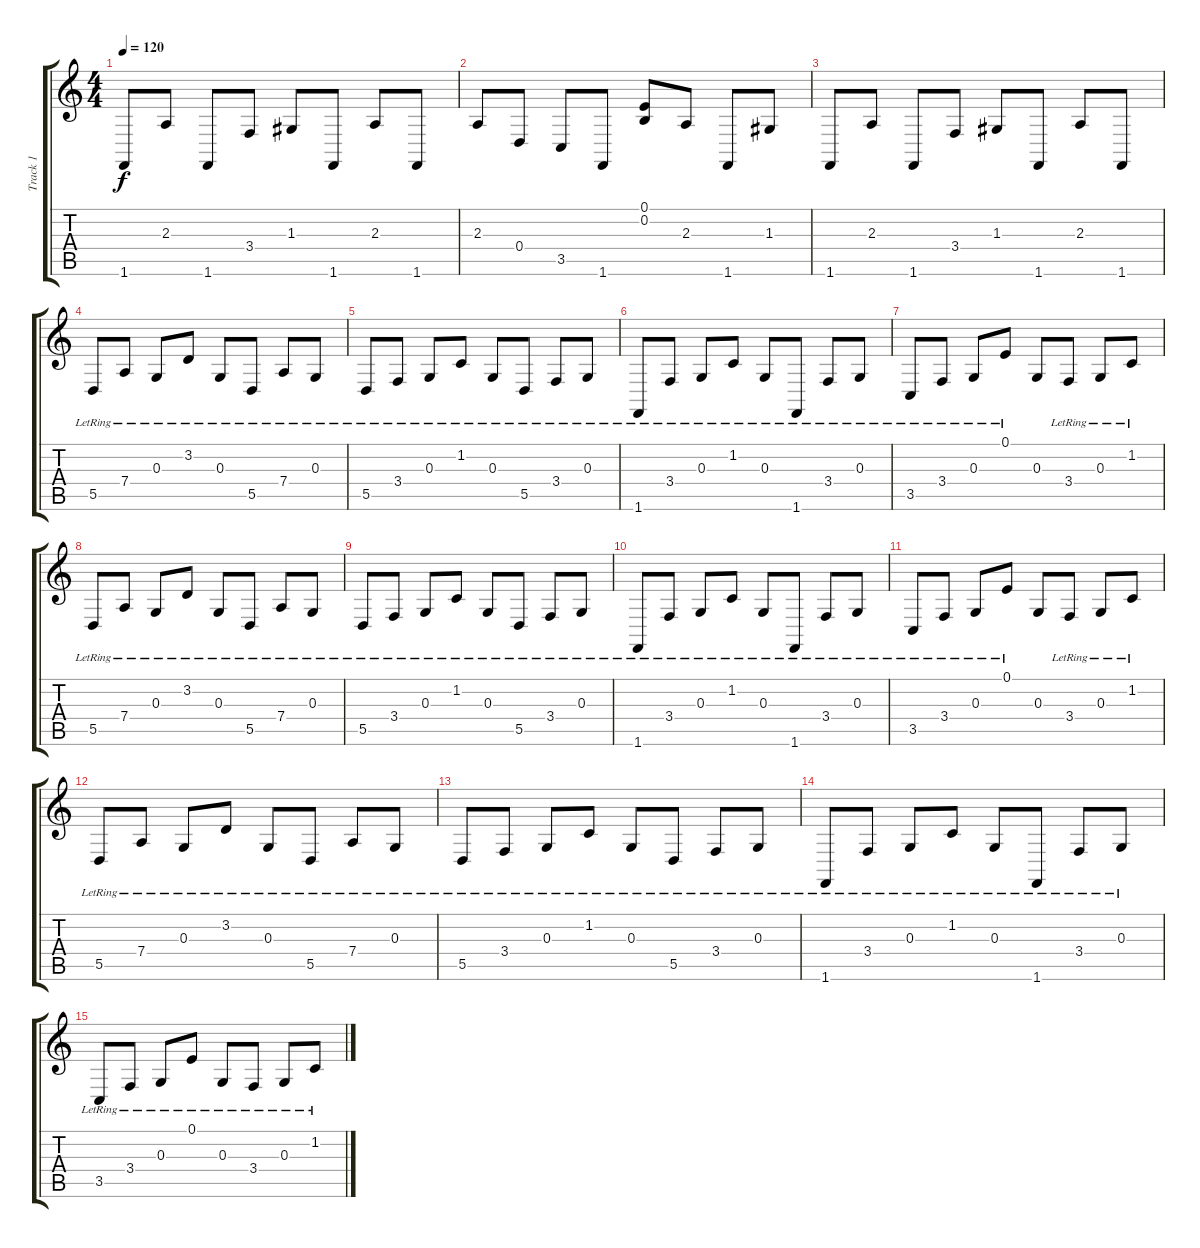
\track ("Track 1" "Track 1") {instrument shamisen}
\staff {score tabs}
\tuning (E4 B3 G3 D3 A2 E2) {hide}
\ts (4 4)
\tempo 120
\clef g2
\ks c
1.6.8{dy f} 2.3.8 1.6.8 3.4.8 1.3.8 1.6.8 2.3.8 1.6.8 |
2.3.8 0.4.8 3.5.8 1.6.8 (0.1 0.2).8 2.3.8 1.6.8 1.3.8 |
1.6.8 2.3.8 1.6.8 3.4.8 1.3.8 1.6.8 2.3.8 1.6.8 |
5.5{lr}.8 7.4{lr}.8 0.3{lr}.8 3.2{lr}.8 0.3{lr}.8 5.5{lr}.8 7.4{lr}.8 0.3{lr}.8 |
5.5{lr}.8 3.4{lr}.8 0.3{lr}.8 1.2{lr}.8 0.3{lr}.8 5.5{lr}.8 3.4{lr}.8 0.3{lr}.8 |
1.6{lr}.8 3.4{lr}.8 0.3{lr}.8 1.2{lr}.8 0.3{lr}.8 1.6{lr}.8 3.4{lr}.8 0.3{lr}.8 |
3.5{lr}.8 3.4{lr}.8 0.3{lr}.8 0.1{lr}.8 0.3.8 3.4{lr}.8 0.3{lr}.8 1.2{lr}.8 |
5.5{lr}.8 7.4{lr}.8 0.3{lr}.8 3.2{lr}.8 0.3{lr}.8 5.5{lr}.8 7.4{lr}.8 0.3{lr}.8 |
5.5{lr}.8 3.4{lr}.8 0.3{lr}.8 1.2{lr}.8 0.3{lr}.8 5.5{lr}.8 3.4{lr}.8 0.3{lr}.8 |
1.6{lr}.8 3.4{lr}.8 0.3{lr}.8 1.2{lr}.8 0.3{lr}.8 1.6{lr}.8 3.4{lr}.8 0.3{lr}.8 |
3.5{lr}.8 3.4{lr}.8 0.3{lr}.8 0.1{lr}.8 0.3.8 3.4{lr}.8 0.3{lr}.8 1.2{lr}.8 |
5.5{lr}.8 7.4{lr}.8 0.3{lr}.8 3.2{lr}.8 0.3{lr}.8 5.5{lr}.8 7.4{lr}.8 0.3{lr}.8 |
5.5{lr}.8 3.4{lr}.8 0.3{lr}.8 1.2{lr}.8 0.3{lr}.8 5.5{lr}.8 3.4{lr}.8 0.3{lr}.8 |
1.6{lr}.8 3.4{lr}.8 0.3{lr}.8 1.2{lr}.8 0.3{lr}.8 1.6{lr}.8 3.4{lr}.8 0.3{lr}.8 |
3.5{lr}.8 3.4{lr}.8 0.3{lr}.8 0.1{lr}.8 0.3{lr}.8 3.4{lr}.8 0.3{lr}.8 1.2{lr}.8
